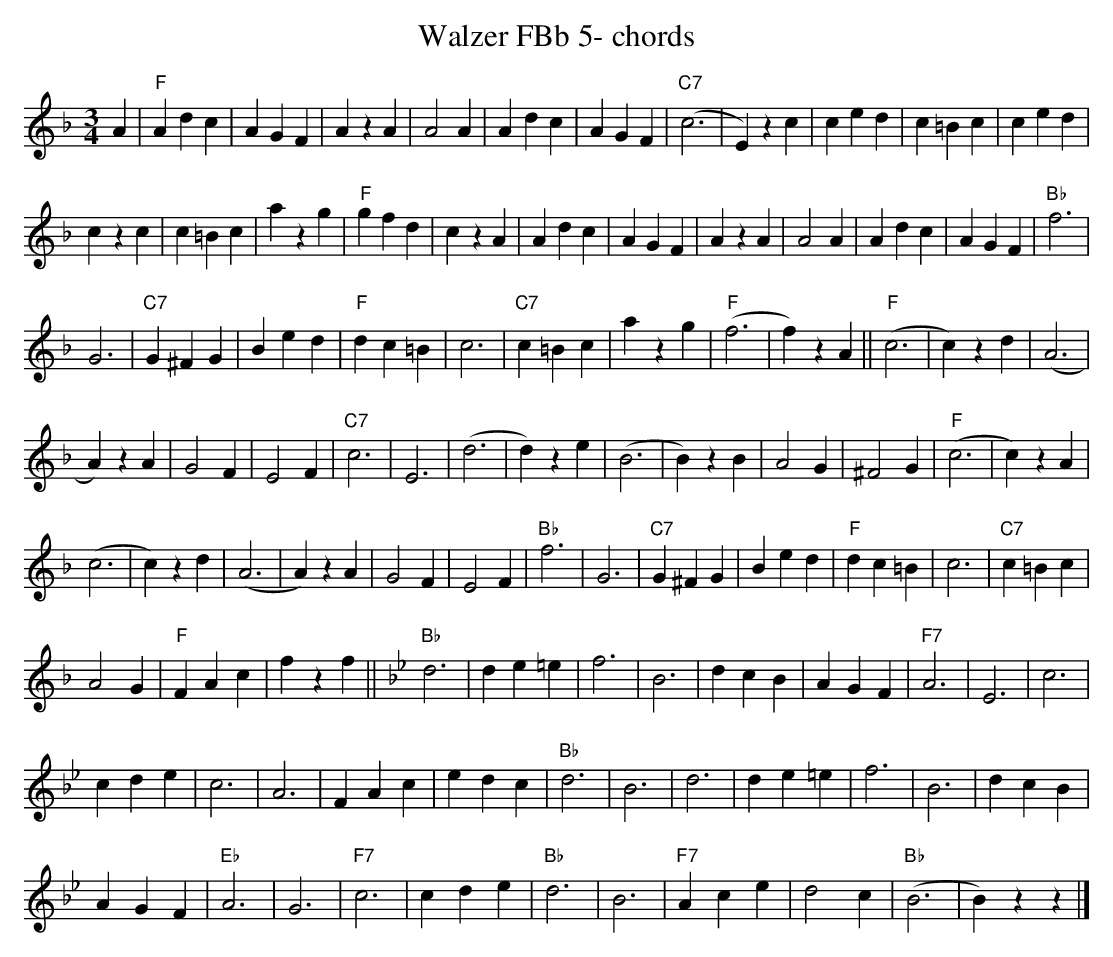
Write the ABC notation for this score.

X:1
T:Walzer FBb 5- chords
M:3/4
L:1/4
K:Fmaj%%MIDI gchordon
A | "F"Adc | AGF | AzA | A2A | Adc | AGF | "C7"(c3 | E)zc | ced | c=Bc | ced |
czc | c=Bc | azg | "F"gfd | czA | Adc | AGF | AzA | A2A | Adc | AGF | "Bb"f3 |
G3 | "C7"G^FG | Bed | "F"dc=B | c3 | "C7"c=Bc | azg | "F"(f3 | f)zA || "F"(c3 | c)zd | (A3 |
A)zA | G2F | E2F | "C7"c3 | E3 | (d3 | d)ze | (B3 | B)zB | A2G | ^F2G | "F"(c3 | c)zA |
(c3 | c)zd | (A3 | A)zA | G2F | E2F | "Bb"f3 | G3 | "C7"G^FG | Bed | "F"dc=B | c3 | "C7"c=Bc |
A2G | "F"FAc | fzf || [K:Bbmaj] "Bb"d3 | de=e | f3 | B3 | dcB | AGF | "F7"A3 | E3 | c3 |
cde | c3 | A3 | FAc | edc | "Bb"d3 | B3 | d3 | de=e | f3 | B3 | dcB |
AGF | "Eb"A3 | G3 | "F7"c3 | cde | "Bb"d3 | B3 | "F7"Ace | d2c | "Bb"(B3 | B)zz |]
